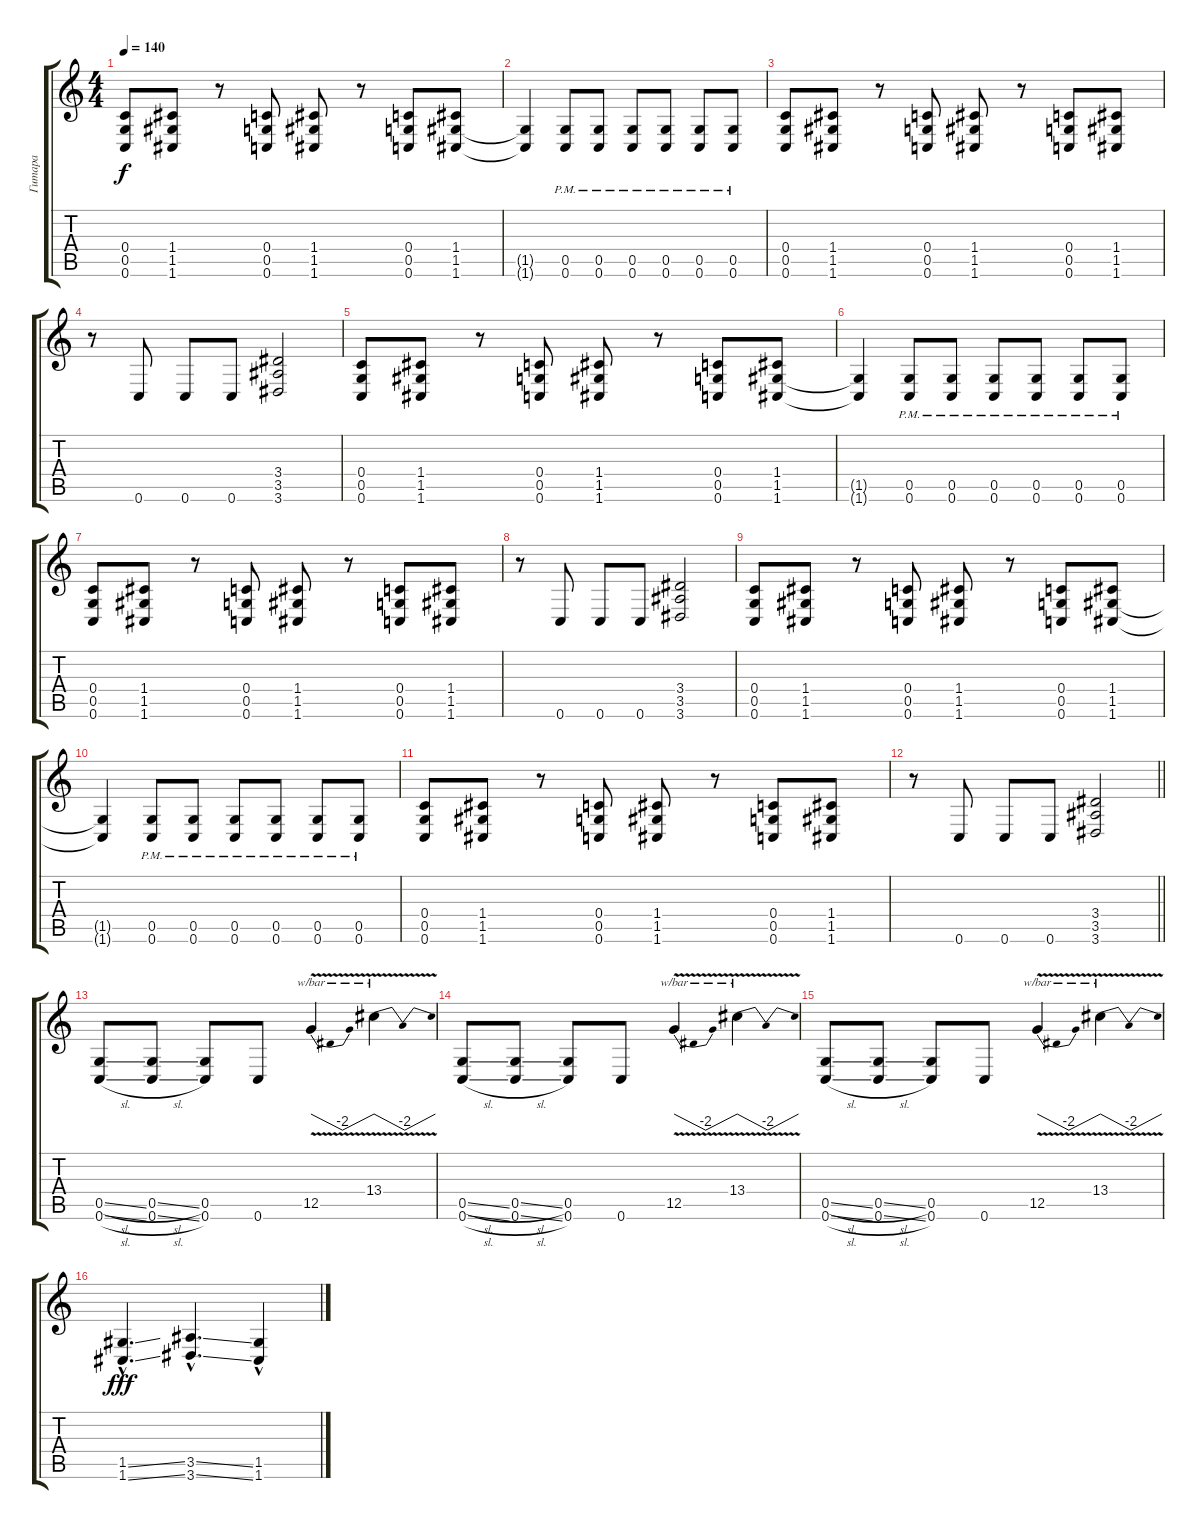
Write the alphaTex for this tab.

\track ("Гитара" "Гитара") {instrument overdrivenguitar}
\staff {score tabs}
\tuning (D4 A3 F3 C3 G2 C2) {hide}
\ts (4 4)
\tempo 140
\clef g2
\ks c
(0.4 0.5 0.6).8{dy f} (1.4 1.5 1.6).8 r.8 (0.4 0.5 0.6).8 (1.4 1.5 1.6).8 r.8 (0.4 0.5 0.6).8 (1.4 1.5 1.6).8 |
(1.5{t} 1.6{t}).4 (0.5{pm} 0.6{pm}).8 (0.5{pm} 0.6{pm}).8 (0.5{pm} 0.6{pm}).8 (0.5{pm} 0.6{pm}).8 (0.5{pm} 0.6{pm}).8 (0.5{pm} 0.6{pm}).8 |
(0.4 0.5 0.6).8 (1.4 1.5 1.6).8 r.8 (0.4 0.5 0.6).8 (1.4 1.5 1.6).8 r.8 (0.4 0.5 0.6).8 (1.4 1.5 1.6).8 |
r.8 0.6.8 0.6.8 0.6.8 (3.4 3.5 3.6).2 |
(0.4 0.5 0.6).8 (1.4 1.5 1.6).8 r.8 (0.4 0.5 0.6).8 (1.4 1.5 1.6).8 r.8 (0.4 0.5 0.6).8 (1.4 1.5 1.6).8 |
(1.5{t} 1.6{t}).4 (0.5{pm} 0.6{pm}).8 (0.5{pm} 0.6{pm}).8 (0.5{pm} 0.6{pm}).8 (0.5{pm} 0.6{pm}).8 (0.5{pm} 0.6{pm}).8 (0.5{pm} 0.6{pm}).8 |
(0.4 0.5 0.6).8 (1.4 1.5 1.6).8 r.8 (0.4 0.5 0.6).8 (1.4 1.5 1.6).8 r.8 (0.4 0.5 0.6).8 (1.4 1.5 1.6).8 |
r.8 0.6.8 0.6.8 0.6.8 (3.4 3.5 3.6).2 |
(0.4 0.5 0.6).8 (1.4 1.5 1.6).8 r.8 (0.4 0.5 0.6).8 (1.4 1.5 1.6).8 r.8 (0.4 0.5 0.6).8 (1.4 1.5 1.6).8 |
(1.5{t} 1.6{t}).4 (0.5{pm} 0.6{pm}).8 (0.5{pm} 0.6{pm}).8 (0.5{pm} 0.6{pm}).8 (0.5{pm} 0.6{pm}).8 (0.5{pm} 0.6{pm}).8 (0.5{pm} 0.6{pm}).8 |
(0.4 0.5 0.6).8 (1.4 1.5 1.6).8 r.8 (0.4 0.5 0.6).8 (1.4 1.5 1.6).8 r.8 (0.4 0.5 0.6).8 (1.4 1.5 1.6).8 |
\barLineRight lightlight
r.8 0.6.8 0.6.8 0.6.8 (3.4 3.5 3.6).2 |
\section ("" " ")
(0.5{sl} 0.6{sl}).8{balance 8} (0.5{sl} 0.6{sl}).8 (0.5 0.6).8 0.6.8 12.5{v}.4{tbe (dip default 0 0 30 -8 60 0) balance 16} 13.4{v}.4{tbe (dip default 0 0 30 -8 60 0)} |
(0.5{sl} 0.6{sl}).8{balance 8} (0.5{sl} 0.6{sl}).8 (0.5 0.6).8 0.6.8 12.5{v}.4{tbe (dip default 0 0 30 -8 60 0) balance 16} 13.4{v}.4{tbe (dip default 0 0 30 -8 60 0)} |
(0.5{sl} 0.6{sl}).8{balance 8} (0.5{sl} 0.6{sl}).8 (0.5 0.6).8 0.6.8 12.5{v}.4{tbe (dip default 0 0 30 -8 60 0) balance 16} 13.4{v}.4{tbe (dip default 0 0 30 -8 60 0)} |
(1.5{ss hac} 1.6{ss hac}).4{d dy fff balance 8} (3.5{ss hac} 3.6{ss hac}).4{d} (1.5{hac} 1.6{hac}).4
